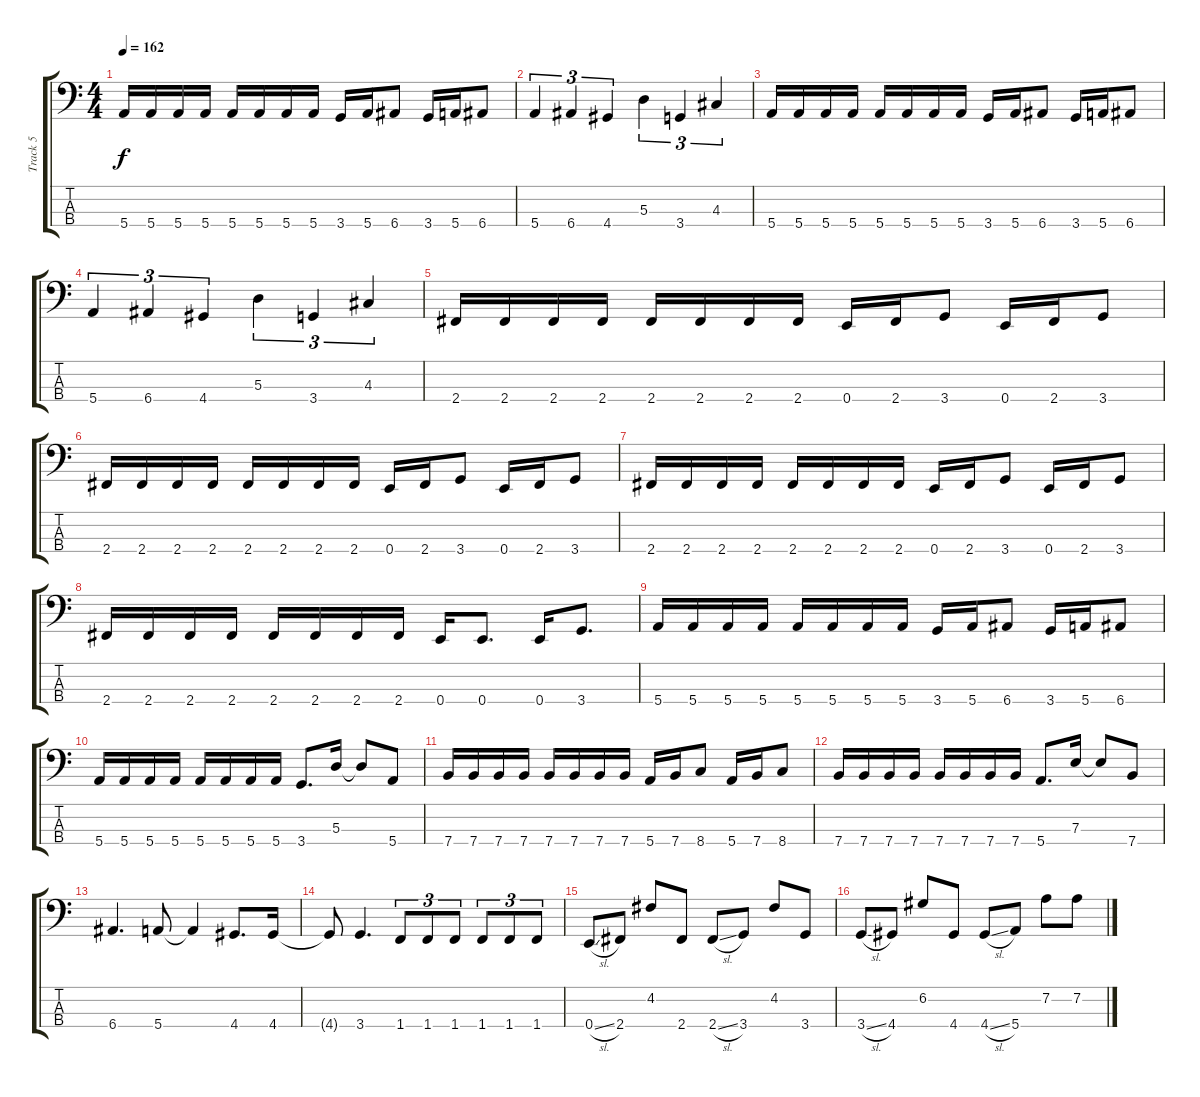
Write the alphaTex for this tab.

\track ("Track 5" "Track 5") {instrument electricbassfinger}
\staff {score tabs}
\tuning (G2 D2 A1 E1) {hide}
\ts (4 4)
\tempo 162
\clef f4
\ks c
5.4.16{dy f} 5.4.16 5.4.16 5.4.16 5.4.16 5.4.16 5.4.16 5.4.16 3.4.16 5.4.16 6.4.8 3.4.16 5.4.16 6.4.8 |
5.4.4{tu (3 2)} 6.4.4{tu (3 2)} 4.4.4{tu (3 2)} 5.3.4{tu (3 2)} 3.4.4{tu (3 2)} 4.3.4{tu (3 2)} |
5.4.16 5.4.16 5.4.16 5.4.16 5.4.16 5.4.16 5.4.16 5.4.16 3.4.16 5.4.16 6.4.8 3.4.16 5.4.16 6.4.8 |
5.4.4{tu (3 2)} 6.4.4{tu (3 2)} 4.4.4{tu (3 2)} 5.3.4{tu (3 2)} 3.4.4{tu (3 2)} 4.3.4{tu (3 2)} |
2.4.16 2.4.16 2.4.16 2.4.16 2.4.16 2.4.16 2.4.16 2.4.16 0.4.16 2.4.16 3.4.8 0.4.16 2.4.16 3.4.8 |
2.4.16 2.4.16 2.4.16 2.4.16 2.4.16 2.4.16 2.4.16 2.4.16 0.4.16 2.4.16 3.4.8 0.4.16 2.4.16 3.4.8 |
2.4.16 2.4.16 2.4.16 2.4.16 2.4.16 2.4.16 2.4.16 2.4.16 0.4.16 2.4.16 3.4.8 0.4.16 2.4.16 3.4.8 |
2.4.16 2.4.16 2.4.16 2.4.16 2.4.16 2.4.16 2.4.16 2.4.16 0.4.16 0.4.8{d} 0.4.16 3.4.8{d} |
5.4.16 5.4.16 5.4.16 5.4.16 5.4.16 5.4.16 5.4.16 5.4.16 3.4.16 5.4.16 6.4.8 3.4.16 5.4.16 6.4.8 |
5.4.16 5.4.16 5.4.16 5.4.16 5.4.16 5.4.16 5.4.16 5.4.16 3.4.8{d} 5.3.16 5.3{t}.8 5.4.8 |
7.4.16 7.4.16 7.4.16 7.4.16 7.4.16 7.4.16 7.4.16 7.4.16 5.4.16 7.4.16 8.4.8 5.4.16 7.4.16 8.4.8 |
7.4.16 7.4.16 7.4.16 7.4.16 7.4.16 7.4.16 7.4.16 7.4.16 5.4.8{d} 7.3.16 7.3{t}.8 7.4.8 |
6.4.4{d} 5.4.8 5.4{t}.4 4.4.8{d} 4.4.16 |
4.4{t}.8 3.4.4{d} 1.4.8{tu (3 2)} 1.4.8{tu (3 2)} 1.4.8{tu (3 2)} 1.4.8{tu (3 2)} 1.4.8{tu (3 2)} 1.4.8{tu (3 2)} |
0.4{sl}.8 2.4.8 4.2.8 2.4.8 2.4{sl}.8 3.4.8 4.2.8 3.4.8 |
3.4{sl}.8 4.4.8 6.2.8 4.4.8 4.4{sl}.8 5.4.8 7.2.8 7.2.8
